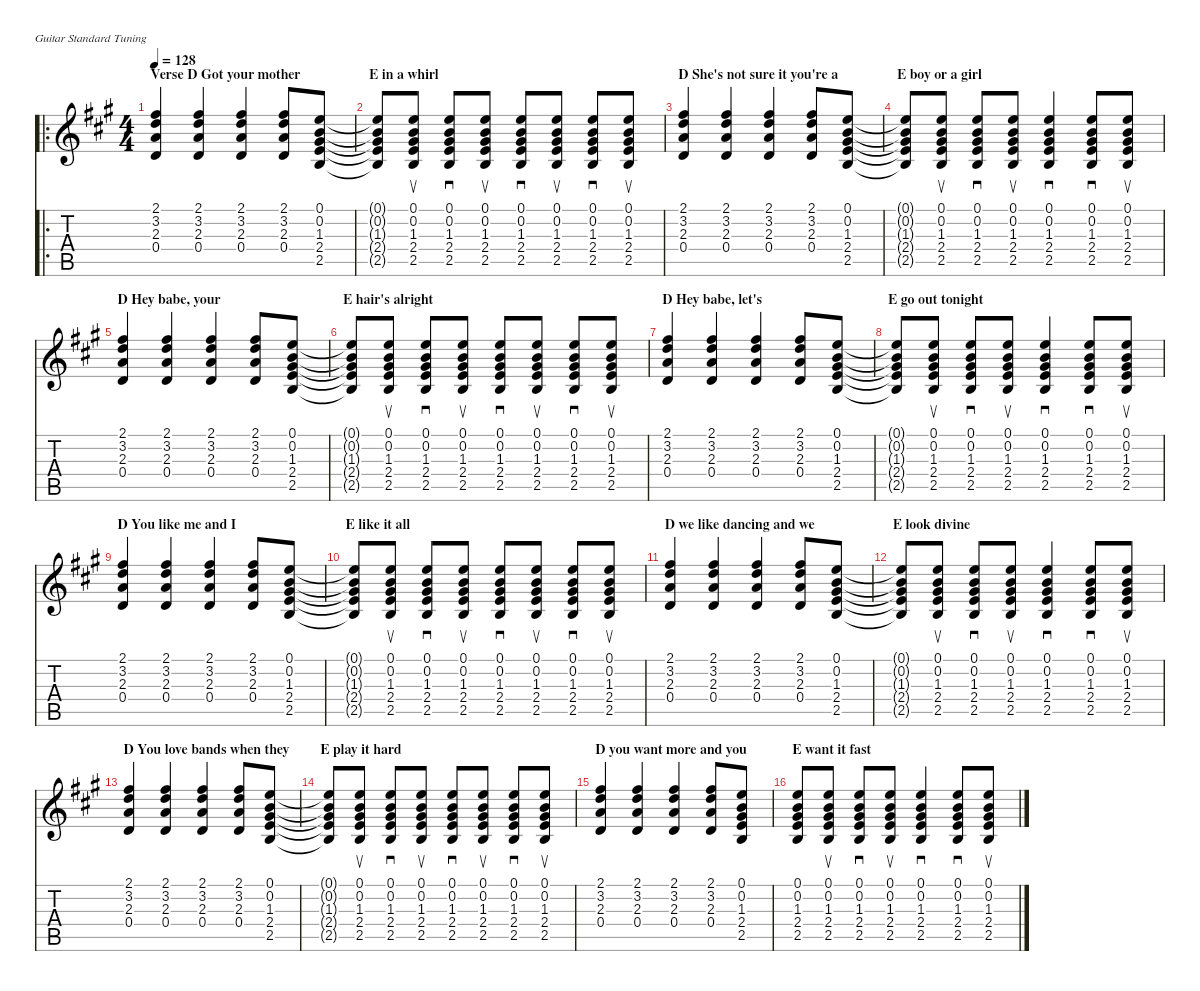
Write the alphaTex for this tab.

\hideDynamics
\bracketExtendMode nobrackets
\singleTrackTrackNamePolicy hidden
\multiTrackTrackNamePolicy hidden
\firstSystemTrackNameMode fullname
\firstSystemTrackNameOrientation horizontal
\otherSystemsTrackNameOrientation horizontal
\track ("Steel Guitar" "S-Gt") {instrument acousticguitarsteel}
\staff {score tabs}
\tuning (E4 B3 G3 D3 A2 E2)
\ro
\ts (4 4)
\section ("" "Verse D Got your mother")
\tempo 128
\clef g2
\ks a
(2.1{acc #} 3.2{acc forcenatural} 2.3{acc forcenatural} 0.4{acc forcenatural}).4{dy f beam Up} (2.1{acc #} 3.2{acc forcenatural} 2.3{acc forcenatural} 0.4{acc forcenatural}).4{beam Up} (2.1{acc #} 3.2{acc forcenatural} 2.3{acc forcenatural} 0.4{acc forcenatural}).4{beam Up} (2.1{acc #} 3.2{acc forcenatural} 2.3{acc forcenatural} 0.4{acc forcenatural}).8{beam Up} (0.1{acc forcenatural} 0.2{acc forcenatural} 1.3{acc #} 2.4{acc forcenatural} 2.5{acc forcenatural}).8{beam Up} |
\section ("" "E in a whirl")
(2.5{t acc forcenatural} 2.4{t acc forcenatural} 1.3{t acc #} 0.2{t acc forcenatural} 0.1{t acc forcenatural}).8{beam Up} (0.1{acc forcenatural} 0.2{acc forcenatural} 1.3{acc #} 2.4{acc forcenatural} 2.5{acc forcenatural}).8{su beam Up} (0.1{acc forcenatural} 0.2{acc forcenatural} 1.3{acc #} 2.4{acc forcenatural} 2.5{acc forcenatural}).8{sd beam Up} (0.1{acc forcenatural} 0.2{acc forcenatural} 1.3{acc #} 2.4{acc forcenatural} 2.5{acc forcenatural}).8{su beam Up} (0.1{acc forcenatural} 0.2{acc forcenatural} 1.3{acc #} 2.4{acc forcenatural} 2.5{acc forcenatural}).8{sd beam Up} (0.1{acc forcenatural} 0.2{acc forcenatural} 1.3{acc #} 2.4{acc forcenatural} 2.5{acc forcenatural}).8{su beam Up} (0.1{acc forcenatural} 0.2{acc forcenatural} 1.3{acc #} 2.4{acc forcenatural} 2.5{acc forcenatural}).8{sd beam Up} (0.1{acc forcenatural} 0.2{acc forcenatural} 1.3{acc #} 2.4{acc forcenatural} 2.5{acc forcenatural}).8{su beam Up} |
\section ("" "D She's not sure it you're a")
(2.1{acc #} 3.2{acc forcenatural} 2.3{acc forcenatural} 0.4{acc forcenatural}).4{beam Up} (2.1{acc #} 3.2{acc forcenatural} 2.3{acc forcenatural} 0.4{acc forcenatural}).4{beam Up} (2.1{acc #} 3.2{acc forcenatural} 2.3{acc forcenatural} 0.4{acc forcenatural}).4{beam Up} (2.1{acc #} 3.2{acc forcenatural} 2.3{acc forcenatural} 0.4{acc forcenatural}).8{beam Up} (0.1{acc forcenatural} 0.2{acc forcenatural} 1.3{acc #} 2.4{acc forcenatural} 2.5{acc forcenatural}).8{beam Up} |
\section ("" "E boy or a girl")
(2.5{t acc forcenatural} 2.4{t acc forcenatural} 1.3{t acc #} 0.2{t acc forcenatural} 0.1{t acc forcenatural}).8{beam Up} (0.1{acc forcenatural} 0.2{acc forcenatural} 1.3{acc #} 2.4{acc forcenatural} 2.5{acc forcenatural}).8{su beam Up} (0.1{acc forcenatural} 0.2{acc forcenatural} 1.3{acc #} 2.4{acc forcenatural} 2.5{acc forcenatural}).8{sd beam Up} (0.1{acc forcenatural} 0.2{acc forcenatural} 1.3{acc #} 2.4{acc forcenatural} 2.5{acc forcenatural}).8{su beam Up} (0.1{acc forcenatural} 0.2{acc forcenatural} 1.3{acc #} 2.4{acc forcenatural} 2.5{acc forcenatural}).4{sd beam Up} (0.1{acc forcenatural} 0.2{acc forcenatural} 1.3{acc #} 2.4{acc forcenatural} 2.5{acc forcenatural}).8{sd beam Up} (0.1{acc forcenatural} 0.2{acc forcenatural} 1.3{acc #} 2.4{acc forcenatural} 2.5{acc forcenatural}).8{su beam Up} |
\section ("" "D Hey babe, your")
(2.1{acc #} 3.2{acc forcenatural} 2.3{acc forcenatural} 0.4{acc forcenatural}).4{beam Up} (2.1{acc #} 3.2{acc forcenatural} 2.3{acc forcenatural} 0.4{acc forcenatural}).4{beam Up} (2.1{acc #} 3.2{acc forcenatural} 2.3{acc forcenatural} 0.4{acc forcenatural}).4{beam Up} (2.1{acc #} 3.2{acc forcenatural} 2.3{acc forcenatural} 0.4{acc forcenatural}).8{beam Up} (0.1{acc forcenatural} 0.2{acc forcenatural} 1.3{acc #} 2.4{acc forcenatural} 2.5{acc forcenatural}).8{beam Up} |
\section ("" "E hair's alright")
(2.5{t acc forcenatural} 2.4{t acc forcenatural} 1.3{t acc #} 0.2{t acc forcenatural} 0.1{t acc forcenatural}).8{beam Up} (0.1{acc forcenatural} 0.2{acc forcenatural} 1.3{acc #} 2.4{acc forcenatural} 2.5{acc forcenatural}).8{su beam Up} (0.1{acc forcenatural} 0.2{acc forcenatural} 1.3{acc #} 2.4{acc forcenatural} 2.5{acc forcenatural}).8{sd beam Up} (0.1{acc forcenatural} 0.2{acc forcenatural} 1.3{acc #} 2.4{acc forcenatural} 2.5{acc forcenatural}).8{su beam Up} (0.1{acc forcenatural} 0.2{acc forcenatural} 1.3{acc #} 2.4{acc forcenatural} 2.5{acc forcenatural}).8{sd beam Up} (0.1{acc forcenatural} 0.2{acc forcenatural} 1.3{acc #} 2.4{acc forcenatural} 2.5{acc forcenatural}).8{su beam Up} (0.1{acc forcenatural} 0.2{acc forcenatural} 1.3{acc #} 2.4{acc forcenatural} 2.5{acc forcenatural}).8{sd beam Up} (0.1{acc forcenatural} 0.2{acc forcenatural} 1.3{acc #} 2.4{acc forcenatural} 2.5{acc forcenatural}).8{su beam Up} |
\section ("" "D Hey babe, let's")
(2.1{acc #} 3.2{acc forcenatural} 2.3{acc forcenatural} 0.4{acc forcenatural}).4{beam Up} (2.1{acc #} 3.2{acc forcenatural} 2.3{acc forcenatural} 0.4{acc forcenatural}).4{beam Up} (2.1{acc #} 3.2{acc forcenatural} 2.3{acc forcenatural} 0.4{acc forcenatural}).4{beam Up} (2.1{acc #} 3.2{acc forcenatural} 2.3{acc forcenatural} 0.4{acc forcenatural}).8{beam Up} (0.1{acc forcenatural} 0.2{acc forcenatural} 1.3{acc #} 2.4{acc forcenatural} 2.5{acc forcenatural}).8{beam Up} |
\section ("" "E go out tonight")
(2.5{t acc forcenatural} 2.4{t acc forcenatural} 1.3{t acc #} 0.2{t acc forcenatural} 0.1{t acc forcenatural}).8{beam Up} (0.1{acc forcenatural} 0.2{acc forcenatural} 1.3{acc #} 2.4{acc forcenatural} 2.5{acc forcenatural}).8{su beam Up} (0.1{acc forcenatural} 0.2{acc forcenatural} 1.3{acc #} 2.4{acc forcenatural} 2.5{acc forcenatural}).8{sd beam Up} (0.1{acc forcenatural} 0.2{acc forcenatural} 1.3{acc #} 2.4{acc forcenatural} 2.5{acc forcenatural}).8{su beam Up} (0.1{acc forcenatural} 0.2{acc forcenatural} 1.3{acc #} 2.4{acc forcenatural} 2.5{acc forcenatural}).4{sd beam Up} (0.1{acc forcenatural} 0.2{acc forcenatural} 1.3{acc #} 2.4{acc forcenatural} 2.5{acc forcenatural}).8{sd beam Up} (0.1{acc forcenatural} 0.2{acc forcenatural} 1.3{acc #} 2.4{acc forcenatural} 2.5{acc forcenatural}).8{su beam Up} |
\section ("" "D You like me and I")
(2.1{acc #} 3.2{acc forcenatural} 2.3{acc forcenatural} 0.4{acc forcenatural}).4{beam Up} (2.1{acc #} 3.2{acc forcenatural} 2.3{acc forcenatural} 0.4{acc forcenatural}).4{beam Up} (2.1{acc #} 3.2{acc forcenatural} 2.3{acc forcenatural} 0.4{acc forcenatural}).4{beam Up} (2.1{acc #} 3.2{acc forcenatural} 2.3{acc forcenatural} 0.4{acc forcenatural}).8{beam Up} (0.1{acc forcenatural} 0.2{acc forcenatural} 1.3{acc #} 2.4{acc forcenatural} 2.5{acc forcenatural}).8{beam Up} |
\section ("" "E like it all")
(2.5{t acc forcenatural} 2.4{t acc forcenatural} 1.3{t acc #} 0.2{t acc forcenatural} 0.1{t acc forcenatural}).8{beam Up} (0.1{acc forcenatural} 0.2{acc forcenatural} 1.3{acc #} 2.4{acc forcenatural} 2.5{acc forcenatural}).8{su beam Up} (0.1{acc forcenatural} 0.2{acc forcenatural} 1.3{acc #} 2.4{acc forcenatural} 2.5{acc forcenatural}).8{sd beam Up} (0.1{acc forcenatural} 0.2{acc forcenatural} 1.3{acc #} 2.4{acc forcenatural} 2.5{acc forcenatural}).8{su beam Up} (0.1{acc forcenatural} 0.2{acc forcenatural} 1.3{acc #} 2.4{acc forcenatural} 2.5{acc forcenatural}).8{sd beam Up} (0.1{acc forcenatural} 0.2{acc forcenatural} 1.3{acc #} 2.4{acc forcenatural} 2.5{acc forcenatural}).8{su beam Up} (0.1{acc forcenatural} 0.2{acc forcenatural} 1.3{acc #} 2.4{acc forcenatural} 2.5{acc forcenatural}).8{sd beam Up} (0.1{acc forcenatural} 0.2{acc forcenatural} 1.3{acc #} 2.4{acc forcenatural} 2.5{acc forcenatural}).8{su beam Up} |
\section ("" "D we like dancing and we")
(2.1{acc #} 3.2{acc forcenatural} 2.3{acc forcenatural} 0.4{acc forcenatural}).4{beam Up} (2.1{acc #} 3.2{acc forcenatural} 2.3{acc forcenatural} 0.4{acc forcenatural}).4{beam Up} (2.1{acc #} 3.2{acc forcenatural} 2.3{acc forcenatural} 0.4{acc forcenatural}).4{beam Up} (2.1{acc #} 3.2{acc forcenatural} 2.3{acc forcenatural} 0.4{acc forcenatural}).8{beam Up} (0.1{acc forcenatural} 0.2{acc forcenatural} 1.3{acc #} 2.4{acc forcenatural} 2.5{acc forcenatural}).8{beam Up} |
\section ("" "E look divine")
(2.5{t acc forcenatural} 2.4{t acc forcenatural} 1.3{t acc #} 0.2{t acc forcenatural} 0.1{t acc forcenatural}).8{beam Up} (0.1{acc forcenatural} 0.2{acc forcenatural} 1.3{acc #} 2.4{acc forcenatural} 2.5{acc forcenatural}).8{su beam Up} (0.1{acc forcenatural} 0.2{acc forcenatural} 1.3{acc #} 2.4{acc forcenatural} 2.5{acc forcenatural}).8{sd beam Up} (0.1{acc forcenatural} 0.2{acc forcenatural} 1.3{acc #} 2.4{acc forcenatural} 2.5{acc forcenatural}).8{su beam Up} (0.1{acc forcenatural} 0.2{acc forcenatural} 1.3{acc #} 2.4{acc forcenatural} 2.5{acc forcenatural}).4{sd beam Up} (0.1{acc forcenatural} 0.2{acc forcenatural} 1.3{acc #} 2.4{acc forcenatural} 2.5{acc forcenatural}).8{sd beam Up} (0.1{acc forcenatural} 0.2{acc forcenatural} 1.3{acc #} 2.4{acc forcenatural} 2.5{acc forcenatural}).8{su beam Up} |
\section ("" "D You love bands when they")
(2.1{acc #} 3.2{acc forcenatural} 2.3{acc forcenatural} 0.4{acc forcenatural}).4{beam Up} (2.1{acc #} 3.2{acc forcenatural} 2.3{acc forcenatural} 0.4{acc forcenatural}).4{beam Up} (2.1{acc #} 3.2{acc forcenatural} 2.3{acc forcenatural} 0.4{acc forcenatural}).4{beam Up} (2.1{acc #} 3.2{acc forcenatural} 2.3{acc forcenatural} 0.4{acc forcenatural}).8{beam Up} (0.1{acc forcenatural} 0.2{acc forcenatural} 1.3{acc #} 2.4{acc forcenatural} 2.5{acc forcenatural}).8{beam Up} |
\section ("" "E play it hard")
(2.5{t acc forcenatural} 2.4{t acc forcenatural} 1.3{t acc #} 0.2{t acc forcenatural} 0.1{t acc forcenatural}).8{beam Up} (0.1{acc forcenatural} 0.2{acc forcenatural} 1.3{acc #} 2.4{acc forcenatural} 2.5{acc forcenatural}).8{su beam Up} (0.1{acc forcenatural} 0.2{acc forcenatural} 1.3{acc #} 2.4{acc forcenatural} 2.5{acc forcenatural}).8{sd beam Up} (0.1{acc forcenatural} 0.2{acc forcenatural} 1.3{acc #} 2.4{acc forcenatural} 2.5{acc forcenatural}).8{su beam Up} (0.1{acc forcenatural} 0.2{acc forcenatural} 1.3{acc #} 2.4{acc forcenatural} 2.5{acc forcenatural}).8{sd beam Up} (0.1{acc forcenatural} 0.2{acc forcenatural} 1.3{acc #} 2.4{acc forcenatural} 2.5{acc forcenatural}).8{su beam Up} (0.1{acc forcenatural} 0.2{acc forcenatural} 1.3{acc #} 2.4{acc forcenatural} 2.5{acc forcenatural}).8{sd beam Up} (0.1{acc forcenatural} 0.2{acc forcenatural} 1.3{acc #} 2.4{acc forcenatural} 2.5{acc forcenatural}).8{su beam Up} |
\section ("" "D you want more and you")
(2.1{acc #} 3.2{acc forcenatural} 2.3{acc forcenatural} 0.4{acc forcenatural}).4{beam Up} (2.1{acc #} 3.2{acc forcenatural} 2.3{acc forcenatural} 0.4{acc forcenatural}).4{beam Up} (2.1{acc #} 3.2{acc forcenatural} 2.3{acc forcenatural} 0.4{acc forcenatural}).4{beam Up} (2.1{acc #} 3.2{acc forcenatural} 2.3{acc forcenatural} 0.4{acc forcenatural}).8{beam Up} (0.1{acc forcenatural} 0.2{acc forcenatural} 1.3{acc #} 2.4{acc forcenatural} 2.5{acc forcenatural}).8{beam Up} |
\section ("" "E want it fast")
(2.5{acc forcenatural} 2.4{acc forcenatural} 1.3{acc #} 0.2{acc forcenatural} 0.1{acc forcenatural}).8{beam Up} (0.1{acc forcenatural} 0.2{acc forcenatural} 1.3{acc #} 2.4{acc forcenatural} 2.5{acc forcenatural}).8{su beam Up} (0.1{acc forcenatural} 0.2{acc forcenatural} 1.3{acc #} 2.4{acc forcenatural} 2.5{acc forcenatural}).8{sd beam Up} (0.1{acc forcenatural} 0.2{acc forcenatural} 1.3{acc #} 2.4{acc forcenatural} 2.5{acc forcenatural}).8{su beam Up} (0.1{acc forcenatural} 0.2{acc forcenatural} 1.3{acc #} 2.4{acc forcenatural} 2.5{acc forcenatural}).4{sd beam Up} (0.1{acc forcenatural} 0.2{acc forcenatural} 1.3{acc #} 2.4{acc forcenatural} 2.5{acc forcenatural}).8{sd beam Up} (0.1{acc forcenatural} 0.2{acc forcenatural} 1.3{acc #} 2.4{acc forcenatural} 2.5{acc forcenatural}).8{su beam Up}
